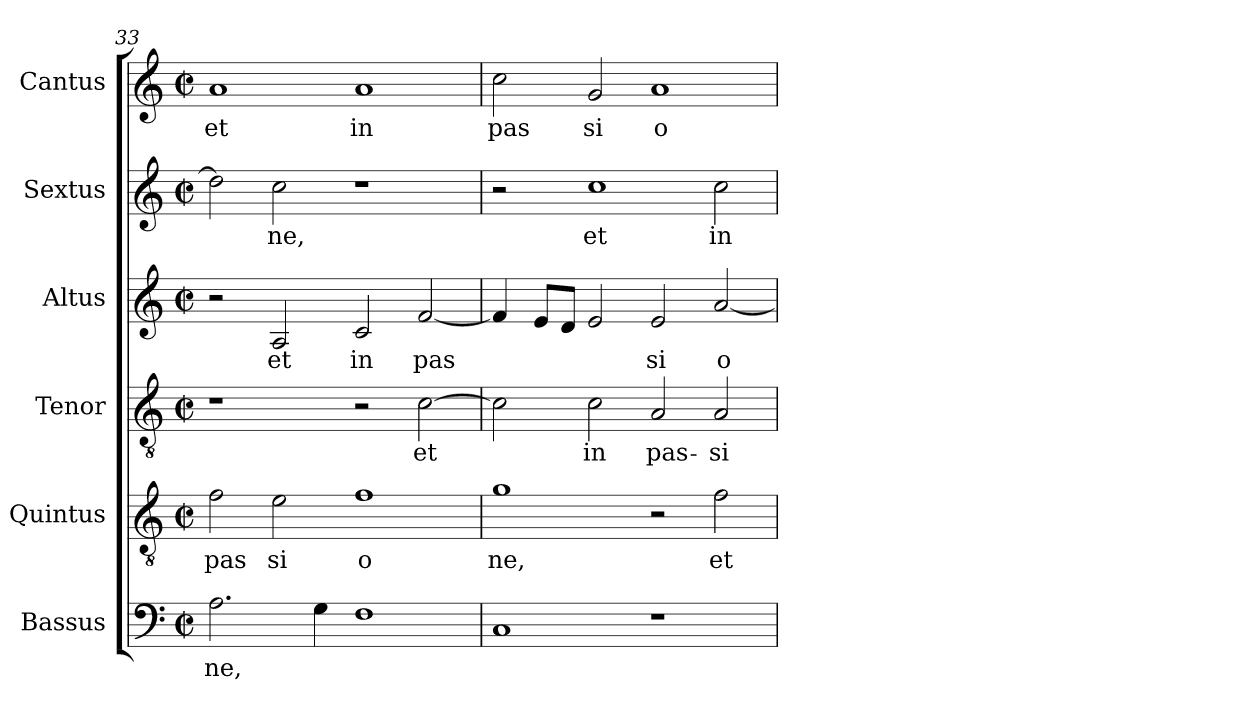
**kern	**text	**kern	**text	**kern	**text	**kern	**text	**kern	**text	**kern	**text
*part6	*part6	*part5	*part5	*part4	*part4	*part3	*part3	*part2	*part2	*part1	*part1
*staff6	*staff6	*staff5	*staff5	*staff4	*staff4	*staff3	*staff3	*staff2	*staff2	*staff1	*staff1
*I"Bassus	*	*I"Quintus	*	*I"Tenor	*	*I"Altus	*	*I"Sextus	*	*I"Cantus	*
*clefF4	*	*clefGv2	*	*clefGv2	*	*clefG2	*	*clefG2	*	*clefG2	*
*M2/2	*	*M2/2	*	*M2/2	*	*M2/2	*	*M2/2	*	*M2/2	*
*met(c|)	*	*met(c|)	*	*met(c|)	*	*met(c|)	*	*met(c|)	*	*met(c|)	*
=33	=33	=33	=33	=33	=33	=33	=33	=33	=33	=33	=33
!	!LO:LY:b	!	!LO:LY:b:cj	!	!	!	!	!	!	!	!LO:LY:b:cj
2.A\	ne,	2f\	pas	1r	.	2r	.	2dd\]	.	1a	et
!	!	!	!LO:LY:b:cj	!	!	!	!LO:LY:b:cj	!	!LO:LY:b:cj	!	!
.	.	2e\	si	.	.	2A/	et	2cc\	ne,	.	.
4G\	.	.	.	.	.	.	.	.	.	.	.
!	!	!	!LO:LY:b:cj	!	!	!	!LO:LY:b:cj	!	!	!	!LO:LY:b:cj
1F	.	1f	o	2r	.	2c/	in	1r	.	1a	in
!	!	!	!	!	!LO:LY:b:cj	!	!LO:LY:b	!	!	!	!
.	.	.	.	[>2c\	et	[<2f/	pas	.	.	.	.
=34	=34	=34	=34	=34	=34	=34	=34	=34	=34	=34	=34
!	!	!	!LO:LY:b:cj	!	!	!	!	!	!	!	!LO:LY:b:cj
1C	.	1g	ne,	2c\]	.	4f/]	.	2r	.	2cc\	pas
.	.	.	.	.	.	8e/L	.	.	.	.	.
.	.	.	.	.	.	8d/J	.	.	.	.	.
!	!	!	!	!	!LO:LY:b:cj	!	!	!	!LO:LY:b:cj	!	!LO:LY:b:cj
.	.	.	.	2c\	in	2e/	.	1cc	et	2g/	si
!	!	!	!	!	!LO:LY:b:cj	!	!LO:LY:b:cj	!	!	!	!LO:LY:b:rj
1r	.	2r	.	2A/	pas-	2e/	si	.	.	1a	o
!	!	!	!LO:LY:b:cj	!	!LO:LY:b:cj	!	!LO:LY:b:cj	!	!LO:LY:b:cj	!	!
.	.	2f\	et	2A/	-si-	[>2a/	o	2cc\	in	.	.
=	=	=	=	=	=	=	=	=	=	=	=
*-	*-	*-	*-	*-	*-	*-	*-	*-	*-	*-	*-
